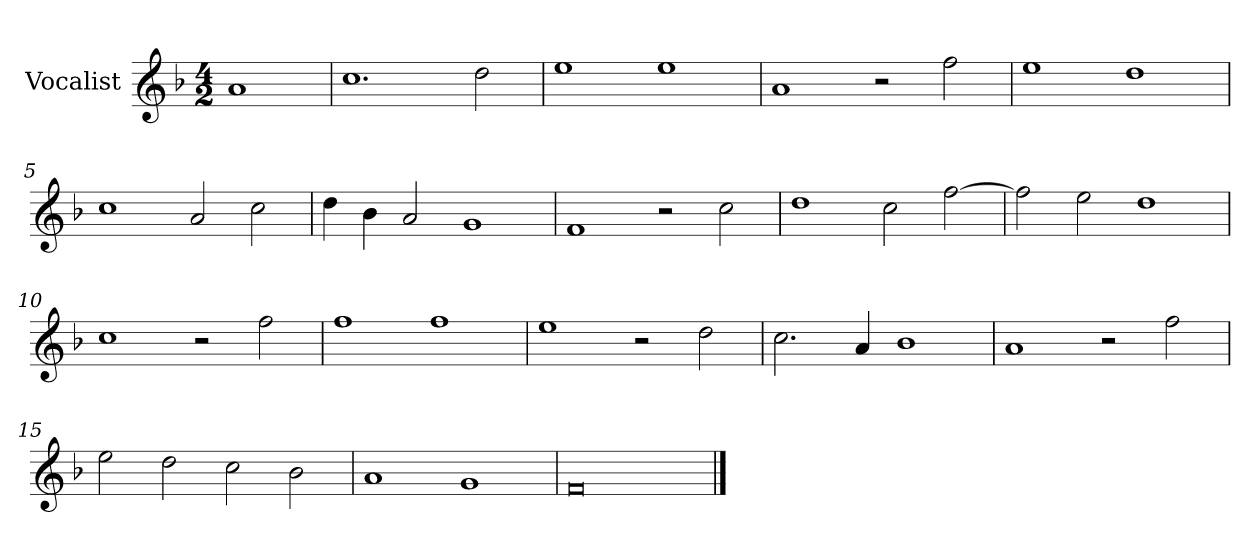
**kern
*part1
*staff1
*I"Vocalist
*k[b-]
*F:
*M4/2
=
1a
=1
1.cc
2dd
=2
1ee
1ee
=3
1a
2r
2ff
=4
1ee
1dd
=5
1cc
2a
2cc
=6
4dd
4b-
2a
1g
=7
1f
2r
2cc
=8
1dd
2cc
[2ff
=9
2ff]
2ee
1dd
=10
1cc
2r
2ff
=11
1ff
1ff
=12
1ee
2r
2dd
=13
2.cc
4a
1b-
=14
1a
2r
2ff
=15
2ee
2dd
2cc
2b-
=16
1a
1g
=17
0f
==
*-
